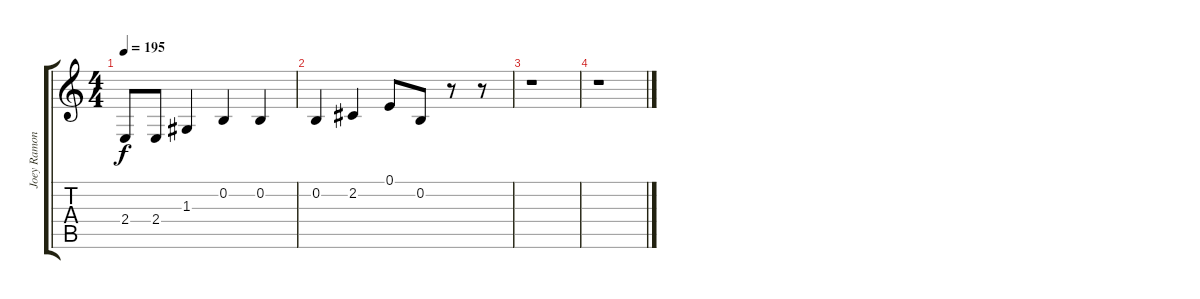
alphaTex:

\track ("Joey Ramone" "Joey Ramon") {instrument viola}
\staff {score tabs}
\tuning (E4 B3 G3 D3 A2 E2) {hide}
\ts (4 4)
\tempo 195
\clef g2
\ks c
2.4.8{dy f} 2.4.8 1.3.4 0.2.4 0.2.4 |
0.2.4 2.2.4 0.1.8 0.2.8 r.8 r.8 |
r.1 |
r.1
